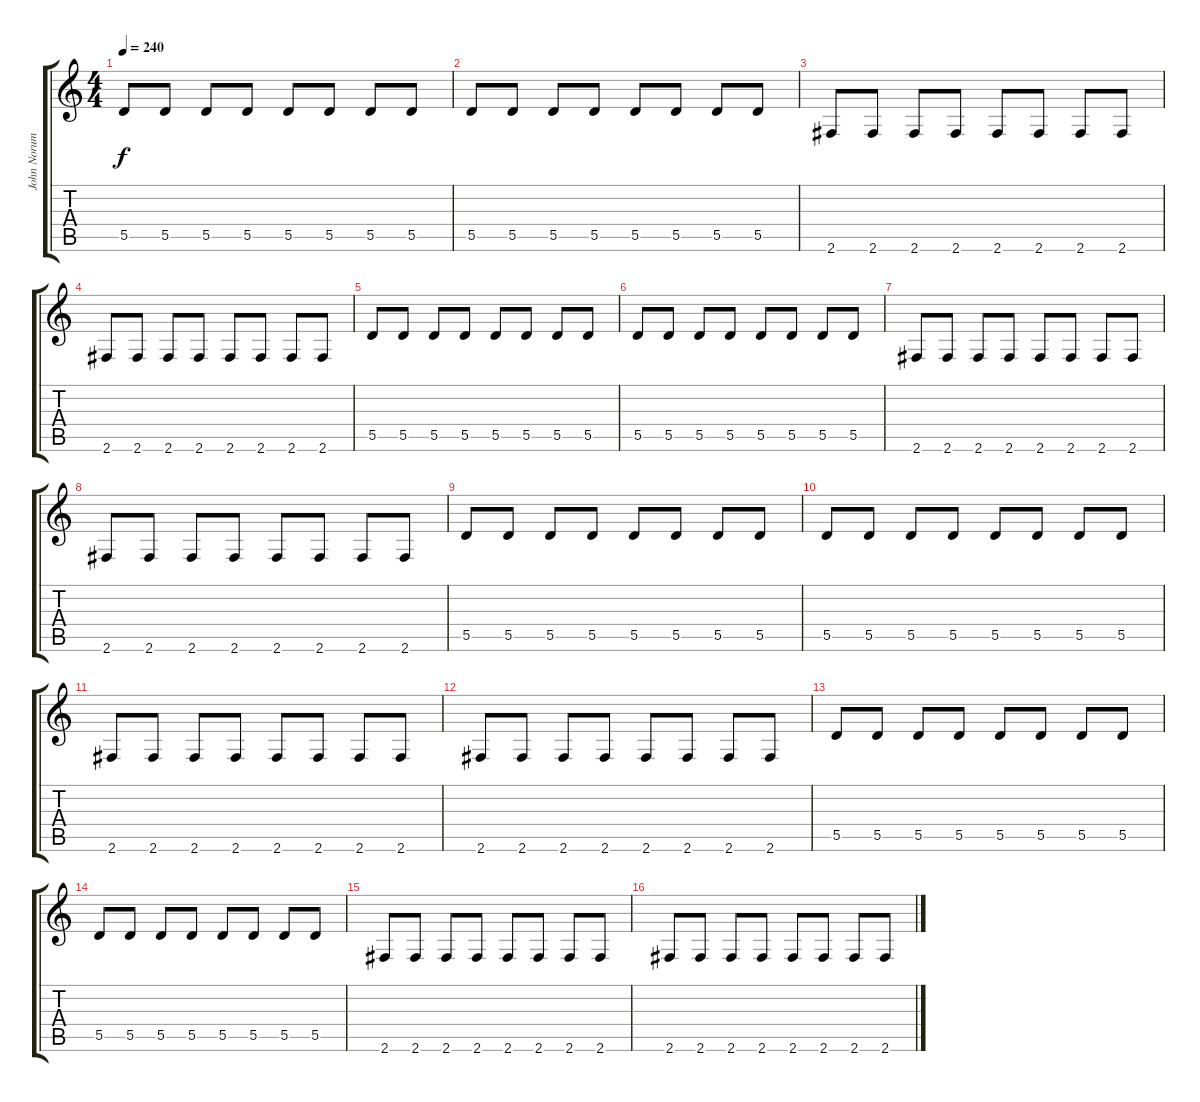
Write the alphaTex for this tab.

\track ("John Norum Gtr 2" "John Norum") {instrument distortionguitar}
\staff {score tabs}
\tuning (E4 B3 G3 D3 A2 E2) {hide}
\ts (4 4)
\tempo 240
\clef g2
\ks c
5.5.8{dy f instrument distortionguitar} 5.5.8 5.5.8 5.5.8 5.5.8 5.5.8 5.5.8 5.5.8 |
5.5.8 5.5.8 5.5.8 5.5.8 5.5.8 5.5.8 5.5.8 5.5.8 |
2.6.8 2.6.8 2.6.8 2.6.8 2.6.8 2.6.8 2.6.8 2.6.8 |
2.6.8 2.6.8 2.6.8 2.6.8 2.6.8 2.6.8 2.6.8 2.6.8 |
5.5.8 5.5.8 5.5.8 5.5.8 5.5.8 5.5.8 5.5.8 5.5.8 |
5.5.8 5.5.8 5.5.8 5.5.8 5.5.8 5.5.8 5.5.8 5.5.8 |
2.6.8 2.6.8 2.6.8 2.6.8 2.6.8 2.6.8 2.6.8 2.6.8 |
2.6.8 2.6.8 2.6.8 2.6.8 2.6.8 2.6.8 2.6.8 2.6.8 |
5.5.8 5.5.8 5.5.8 5.5.8 5.5.8 5.5.8 5.5.8 5.5.8 |
5.5.8 5.5.8 5.5.8 5.5.8 5.5.8 5.5.8 5.5.8 5.5.8 |
2.6.8 2.6.8 2.6.8 2.6.8 2.6.8 2.6.8 2.6.8 2.6.8 |
2.6.8 2.6.8 2.6.8 2.6.8 2.6.8 2.6.8 2.6.8 2.6.8 |
5.5.8 5.5.8 5.5.8 5.5.8 5.5.8 5.5.8 5.5.8 5.5.8 |
5.5.8 5.5.8 5.5.8 5.5.8 5.5.8 5.5.8 5.5.8 5.5.8 |
2.6.8 2.6.8 2.6.8 2.6.8 2.6.8 2.6.8 2.6.8 2.6.8 |
2.6.8 2.6.8 2.6.8 2.6.8 2.6.8 2.6.8 2.6.8 2.6.8
